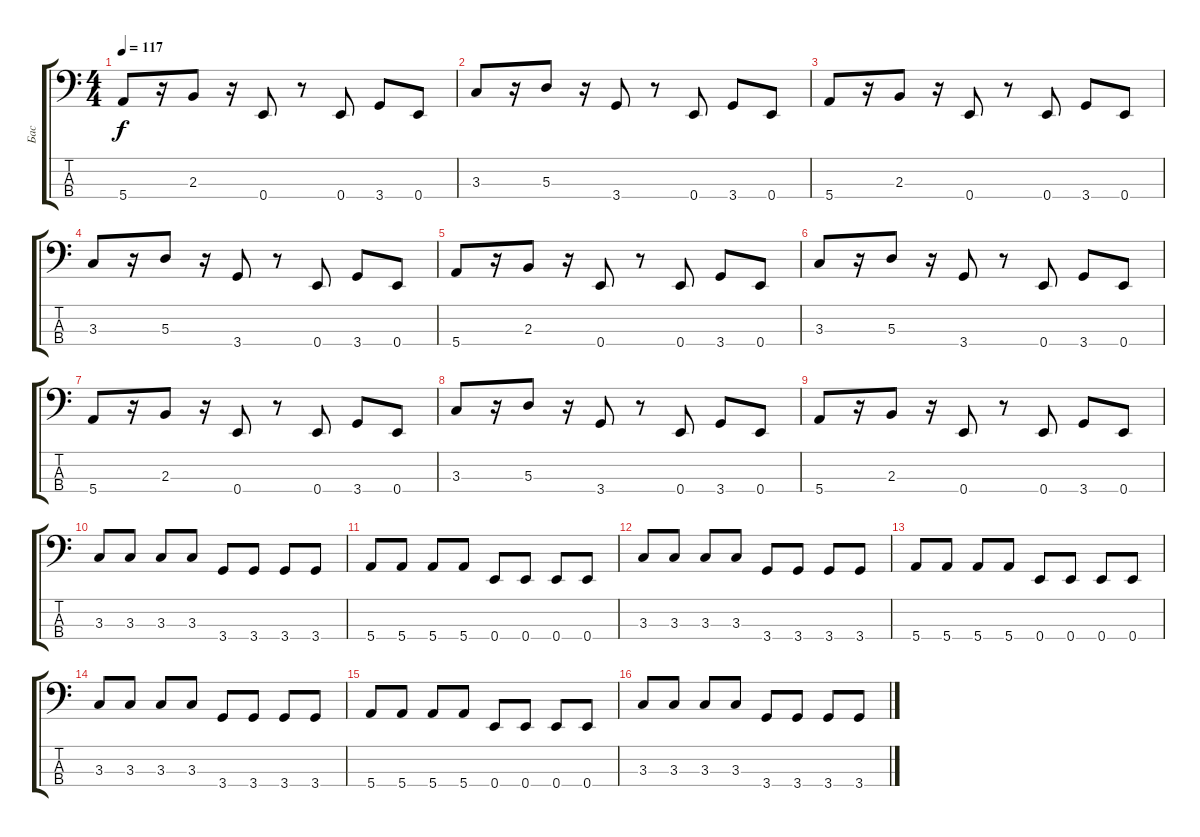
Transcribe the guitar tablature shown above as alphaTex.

\track ("Бас" "Бас") {instrument electricbassfinger}
\staff {score tabs}
\tuning (G2 D2 A1 E1) {hide}
\ts (4 4)
\tempo 117
\clef f4
\ks c
5.4.8{dy f} r.16 2.3.8 r.16 0.4.8 r.8 0.4.8 3.4.8 0.4.8 |
3.3.8 r.16 5.3.8 r.16 3.4.8 r.8 0.4.8 3.4.8 0.4.8 |
5.4.8 r.16 2.3.8 r.16 0.4.8 r.8 0.4.8 3.4.8 0.4.8 |
3.3.8 r.16 5.3.8 r.16 3.4.8 r.8 0.4.8 3.4.8 0.4.8 |
5.4.8 r.16 2.3.8 r.16 0.4.8 r.8 0.4.8 3.4.8 0.4.8 |
3.3.8 r.16 5.3.8 r.16 3.4.8 r.8 0.4.8 3.4.8 0.4.8 |
5.4.8 r.16 2.3.8 r.16 0.4.8 r.8 0.4.8 3.4.8 0.4.8 |
3.3.8 r.16 5.3.8 r.16 3.4.8 r.8 0.4.8 3.4.8 0.4.8 |
5.4.8 r.16 2.3.8 r.16 0.4.8 r.8 0.4.8 3.4.8 0.4.8 |
3.3.8 3.3.8 3.3.8 3.3.8 3.4.8 3.4.8 3.4.8 3.4.8 |
5.4.8 5.4.8 5.4.8 5.4.8 0.4.8 0.4.8 0.4.8 0.4.8 |
3.3.8 3.3.8 3.3.8 3.3.8 3.4.8 3.4.8 3.4.8 3.4.8 |
5.4.8 5.4.8 5.4.8 5.4.8 0.4.8 0.4.8 0.4.8 0.4.8 |
3.3.8 3.3.8 3.3.8 3.3.8 3.4.8 3.4.8 3.4.8 3.4.8 |
5.4.8 5.4.8 5.4.8 5.4.8 0.4.8 0.4.8 0.4.8 0.4.8 |
3.3.8 3.3.8 3.3.8 3.3.8 3.4.8 3.4.8 3.4.8 3.4.8
